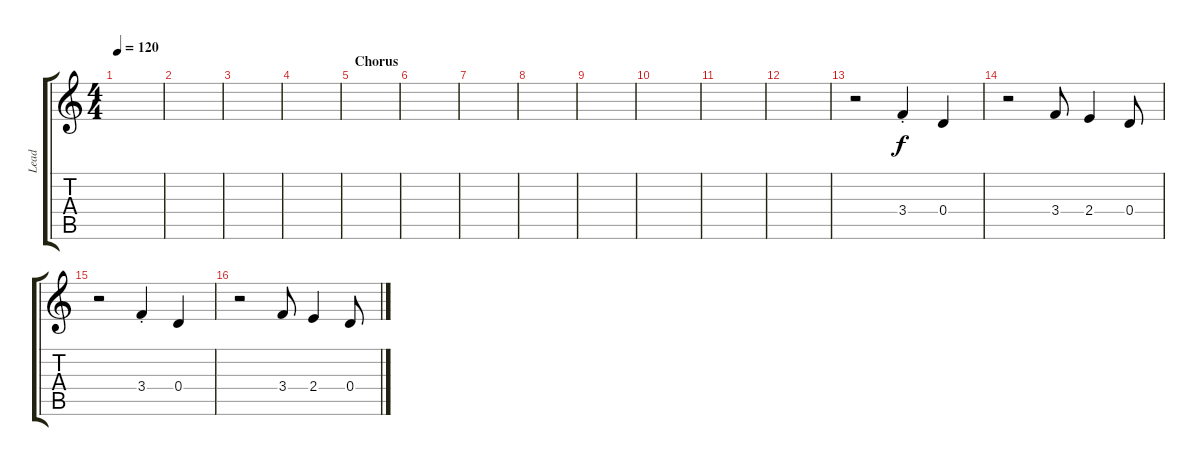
\track ("Lead" "Lead") {instrument electricguitarjazz}
\staff {score tabs}
\tuning (E4 B3 G3 D3 A2 E2) {hide}
\ts (4 4)
\tempo 120
\clef g2
\ks c
|
|
|
|
\section ("" "Chorus")
|
|
|
|
|
|
|
|
r.2 3.4{st}.4 0.4.4 |
r.2 3.4.8 2.4.4 0.4.8 |
r.2 3.4{st}.4 0.4.4 |
r.2 3.4.8 2.4.4 0.4.8
